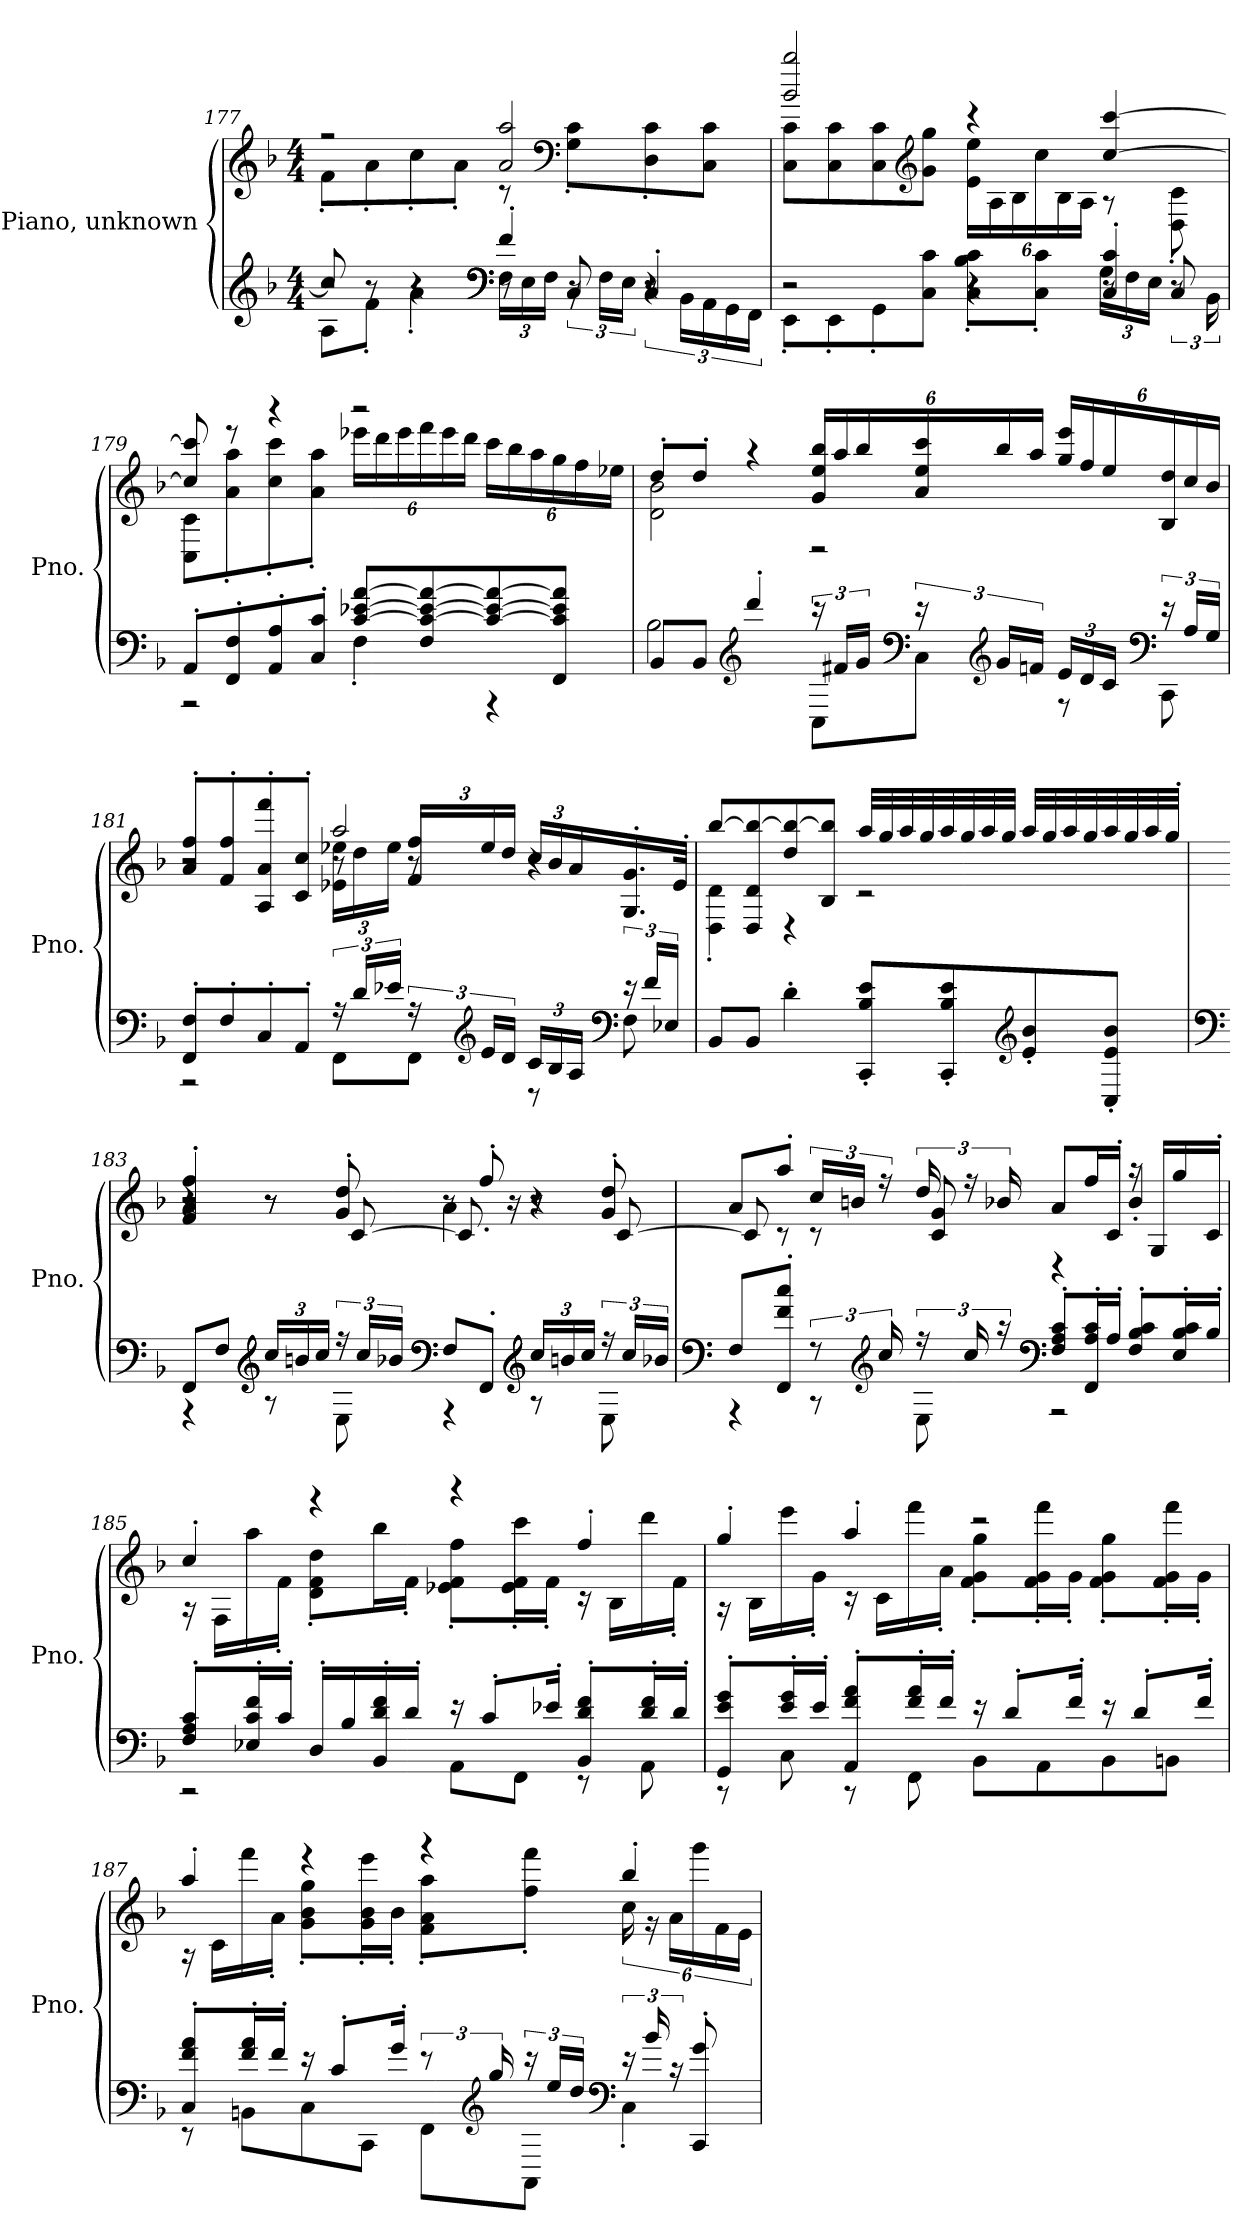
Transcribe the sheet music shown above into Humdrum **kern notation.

**kern	**kern
*part1	*part1
*staff2	*staff1
*I"Piano, unknown	*
*I'Pno.	*
*clefG2	*clefG2
*k[b-]	*k[b-]
*M4/4	*M4/4
=177	=177
*^	*^
*	*^	*	*
8cc/]	8A\L	2r	2r	8f'\L
8r	8f'\J	.	.	8a'\
4r	4a'\	.	.	8cc'\
.	.	.	.	8a'\J
*clefF4	*	*	*	*
*	*Xbrackettup	*	*	*
4f'/	24F\LL	8r	2a/ 2aa/	8r
.	24E\	.	.	.
.	24F\JJ	.	.	.
*	*	*	*clefF4	*
*	*brackettup	*	*	*
.	24r	8C/	.	8G\' 8c\'L
.	24F\LL	.	.	.
.	24E\JJ	.	.	.
4r	12r	4C'/	.	8D\' 8c\'
.	24BB-\LL	.	.	.
*	*Xbrackettup	*	*	*
.	24AA\	.	.	8C\ 8c\J
.	24GG\	.	.	.
.	24FF\JJ	.	.	.
!!LO:PB:g=z	!!
=178	=178	=178	=178	=178
2r	8EE'\L	2r	2b-/ 2bb-/	8C\ 8c\L
.	8EE'\	.	.	8C\ 8c\
.	8GG'\	.	.	8C\ 8c\
*	*	*	*clefG2	*
.	8C\ 8c\J	.	.	8g\ 8gg\J
*	*	*	*	*Xbrackettup
4r	8C\' 8B-\' 8c\'L	4r	4r	24e\ 24ee\LL
.	.	.	.	24A\
.	.	.	.	24B-\
.	8C\' 8c\'J	.	.	24cc\
.	.	.	.	24B-\
.	.	.	.	24A\JJ
4C/' 4c/'	24G\LL	8r	[4cc/ [4ccc/	8r
.	24F\	.	.	.
.	24E\JJ	.	.	.
*	*brackettup	*	*	*
.	12r	8C/	.	8D\' 8c\'
.	24BB-\	.	.	.
*	*v	*v	*	*
=179	=179	=179	=179
8AA'/L	2r	8cc/] 8ccc/]	8C\ 8c\L
8FF/' 8F/'	.	8r	8a\' 8aa\'
8AA/' 8A/'	.	4r	8cc\' 8ccc\'
8C/' 8c/'J	.	.	8a\' 8aa\'J
[8c/ [8e-X/ [8a/L	4F'\	2r	24eee-X\LL
.	.	.	24ddd\
.	.	.	24eee-\
8F/ 8c/_ 8e-/_ 8a/_	.	.	24fff\
.	.	.	24eee-\
.	.	.	24ddd\JJ
8c/_ 8e-/_ 8a/_	4r	.	24ccc\LL
.	.	.	24bb-\
.	.	.	24aa\
8FF/ 8c/] 8e-/] 8a/]J	.	.	24gg\
.	.	.	24ff\
.	.	.	24ee-X\JJ
!!LO:LB:g=z	!!
=180	=180	=180	=180
8BB-/L	2B-\	8dd'/L	2d\ 2b-\
8BB-/J	.	8dd'/J	.
*clefG2	*	*	*
4ddd'/	.	4r	.
24r	8C\L	24g/ 24ee/ 24bb-/LL	2r
24f#X/LL	.	24aa/	.
24g/JJ	.	24bb-/	.
*clefF4	*	*	*
24r	8C\J	24a/ 24ee/ 24ccc/	.
*clefG2	*	*	*
24g/LL	.	24bb-/	.
24fn/JJ	.	24aa/JJ	.
*Xbrackettup	*	*	*
24e/LL	8r	24gg/ 24eee/LL	.
24d/	.	24ff/	.
24c/JJ	.	24ee/	.
*clefF4	*	*	*
*brackettup	*	*	*
24r	8CC\	24B-/ 24dd/	.
24A/LL	.	24cc/	.
24G/JJ	.	24b-/JJ	.
!!LO:LB:g=z
=181	=181	=181	=181
*	*	*	*^
8FF/' 8F/'L	2r	2r	2r	8a/' 8ff/'L
8F'/	.	.	.	8f/' 8ff/'
8C'/	.	.	.	8A/' 8a/' 8fff/'
8AA'/J	.	.	.	8c/' 8cc/'J
24r	8FF\L	2aa/	24e-X\ 24ee-X\LL	8r
24d/LL	.	.	24dd\	.
24e-X/JJ	.	.	24ee-\JJ	.
24r	8FF\J	.	8r	24f/ 24ff/LL
*clefG2	*	*	*	*
24e-/LL	.	.	.	24ee-/
24d/JJ	.	.	.	24dd/JJ
*Xbrackettup	*	*	*	*
24c/LL	8r	.	4r	24cc/LL
24B-/	.	.	.	24b-/
24A/JJ	.	.	.	24a/
*clefF4	*	*	*	*
*brackettup	*	*	*	*
24r	8F\	.	.	16.G/' 16.g/'
24f/LL	.	.	.	.
24E-X/JJ	.	.	.	.
.	.	.	.	32e-'/JJk
*v	*v	*	*	*
*	*	*v	*v
!!LO:LB:g=z
=182	=182	=182
8BB-/L	[8bb-/L	4D\' 4d\'
8BB-/J	8D/ 8d/ 8bb-/_	.
4d'\	8dd/ 8bb-/_	4r
.	8B-/ 8bb-/]J	.
8CC/' 8B-/' 8e/'L	32aa/LLL	2r
.	32gg/	.
.	32aa/	.
.	32gg/	.
8CC/' 8B-/' 8e/'	32aa/	.
.	32gg/	.
.	32aa/	.
.	32gg/JJJ	.
*clefG2	*	*
8e/' 8b-/'	32aa/LLL	.
.	32gg/	.
.	32aa/	.
.	32gg/	.
8C/' 8e/' 8b-/'J	32aa/	.
.	32gg/	.
.	32aa/	.
.	32gg'/JJJ	.
*	*v	*v
!!LO:LB:g=z
=183	=183
*clefF4	*
*^	*^
*	*	*	*^
8FF/L	4r	4f/' 4a/' 4ff/'	2r	4r
8F/J	.	.	.	.
*clefG2	*	*	*	*
*Xbrackettup	*	*	*	*
24cc/LL	8r	8r	.	8r
24bn/	.	.	.	.
24cc/JJ	.	.	.	.
*brackettup	*	*	*	*
24r	8E\	8g/' 8dd/'	.	[8c/
24cc/LL	.	.	.	.
24b-X/JJ	.	.	.	.
*clefF4	*	*	*	*
8F/L	4r	8r	4a\	8.c/]
8FF'/J	.	8ff'/	.	.
.	.	.	.	16r
*clefG2	*	*	*	*
*Xbrackettup	*	*	*	*
24cc/LL	8r	8r	4r	8r
24bn/	.	.	.	.
24cc/JJ	.	.	.	.
*brackettup	*	*	*	*
24r	8E\	8g/' 8dd/'	.	[8c/
24cc/LL	.	.	.	.
24b-X/JJ	.	.	.	.
*	*	*v	*v	*v
!!LO:LB:g=z
=184	=184	=184
*clefF4	*	*
*	*	*^
8F/L	4r	8a/L	8c/]
8FF/' 8f/' 8cc/'J	.	8aa'/J	8r
*	*	*brackettup	*
12r	8r	24cc/LL	8r
.	.	24bn/JJ	.
*clefG2	*	*	*
24cc/	.	24r	.
24r	8E\	24dd/	8c/ 8g/
24cc/	.	24r	.
24r	.	24b-X/	.
*clefF4	*	*	*
8F/' 8A/' 8c/'L	2r	8a/L	4r
16FF/' 16A/' 16c/'L	.	16ff/L	.
16A'/JJ	.	16c'/JJ	.
8F/' 8B-/' 8c/'L	.	16r	4b-'/
.	.	16G/LL	.
16E/' 16B-/' 16c/'L	.	16gg/	.
16B-'/JJ	.	16c'/JJ	.
=185	=185	=185	=185
8F/' 8A/' 8c/'L	2r	4cc'/	16r
.	.	.	16F\LL
16E-X/' 16c/' 16f/'L	.	.	16aa\
16c'/JJ	.	.	16f'\JJ
16D'/LL	.	4r	8d\' 8f\' 8dd\'L
16B-/	.	.	.
16BB-/' 16d/' 16f/'	.	.	16bb-\L
16d'/JJ	.	.	16f'\JJ
16r	8AA\L	4r	8e-X\' 8f\' 8ff\'L
8c'/L	.	.	.
.	8FF\J	.	16e-\' 16f\' 16ccc\'L
16e-X'/Jk	.	.	16f'\JJ
8BB-/' 8d/' 8f/'L	8r	4ff'/	16r
.	.	.	16B-\LL
16d/' 16f/'L	8AA\	.	16ddd\
16d'/JJ	.	.	16f'\JJ
!!LO:PB:g=z	!!
=186	=186	=186	=186
8GG/' 8e/' 8g/'L	8r	4gg'/	16r
.	.	.	16B-\LL
16e/' 16g/'L	8C\	.	16eee\
16e'/JJ	.	.	16g'\JJ
8AA/' 8f/' 8a/'L	8r	4aa'/	16r
.	.	.	16c\LL
16f/' 16a/'L	8FF\	.	16fff\
16f'/JJ	.	.	16a'\JJ
16r	8BB-\L	2r	8f\' 8g\' 8gg\'L
8d'/L	.	.	.
.	8AA\	.	16f\' 16g\' 16fff\'L
16f'/Jk	.	.	16g'\JJ
16r	8BB-\	.	8f\' 8g\' 8gg\'L
8d'/L	.	.	.
.	8BBn\J	.	16f\' 16g\' 16fff\'L
16f'/Jk	.	.	16g'\JJ
=187	=187	=187	=187
8C/' 8f/' 8a/'L	8r	4aa'/	16r
.	.	.	16c\LL
16f/' 16a/'L	8BBn\L	.	16fff\
16f'/JJ	.	.	16a'\JJ
16r	8C\	4r	8g\' 8b-\' 8gg\'L
8c'/L	.	.	.
.	8CC\J	.	16g\' 16b-\' 16eee\'L
16g'/Jk	.	.	16b-'\JJ
12r	8FF\L	4r	8f\' 8a\' 8aa\'L
*clefG2	*	*	*
24gg/	.	.	.
24r	8AA\J	.	8ff\' 8fff\'J
24ee/LL	.	.	.
24dd/JJ	.	.	.
*clefF4	*	*	*
24r	4C'\	4bb-'/	24cc\
24b-/	.	.	24r
24r	.	.	24a\LL
*	*	*	*Xbrackettup
8CC/' 8g/'	.	.	24ggg\
.	.	.	24f\
.	.	.	24e\JJ
*v	*v	*	*
*	*v	*v
=	=
*-	*-
